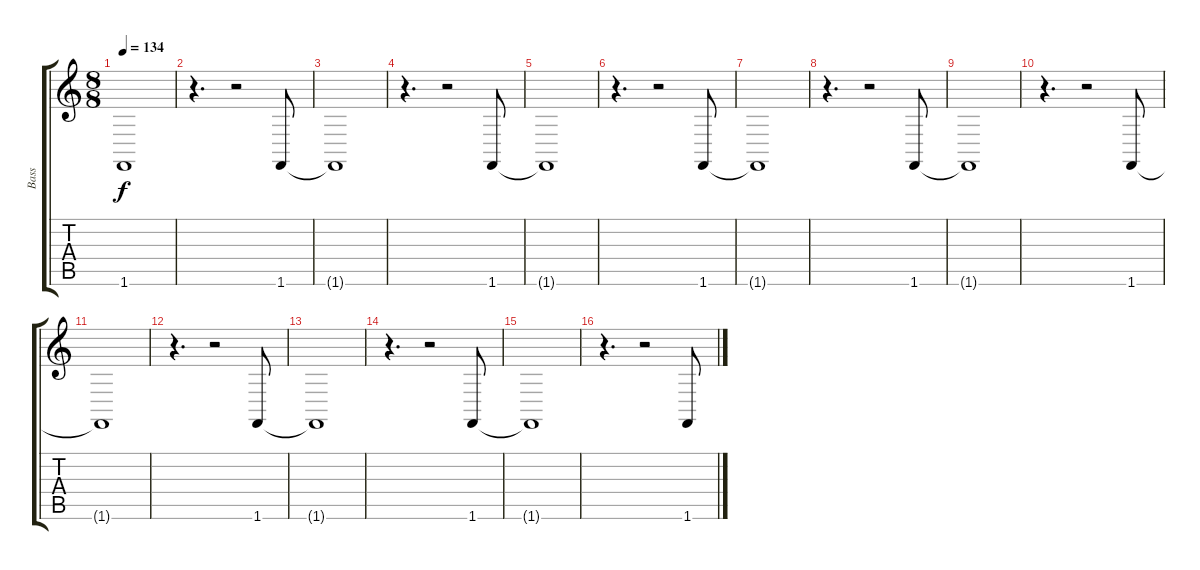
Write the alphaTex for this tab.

\track ("Bass" "Bass") {instrument electricpiano1}
\staff {score tabs}
\tuning (E4 B3 G3 D3 A2 E2) {hide}
\ts (8 8)
\tempo 134
\clef g2
\ks c
1.6{t}.1{dy f} |
r.4{d} r.2 1.6.8 |
1.6{t}.1 |
r.4{d} r.2 1.6.8 |
1.6{t}.1 |
r.4{d} r.2 1.6.8 |
1.6{t}.1 |
r.4{d} r.2 1.6.8 |
1.6{t}.1 |
r.4{d} r.2 1.6.8 |
1.6{t}.1 |
r.4{d} r.2 1.6.8 |
1.6{t}.1 |
r.4{d} r.2 1.6.8 |
1.6{t}.1 |
r.4{d} r.2 1.6.8
